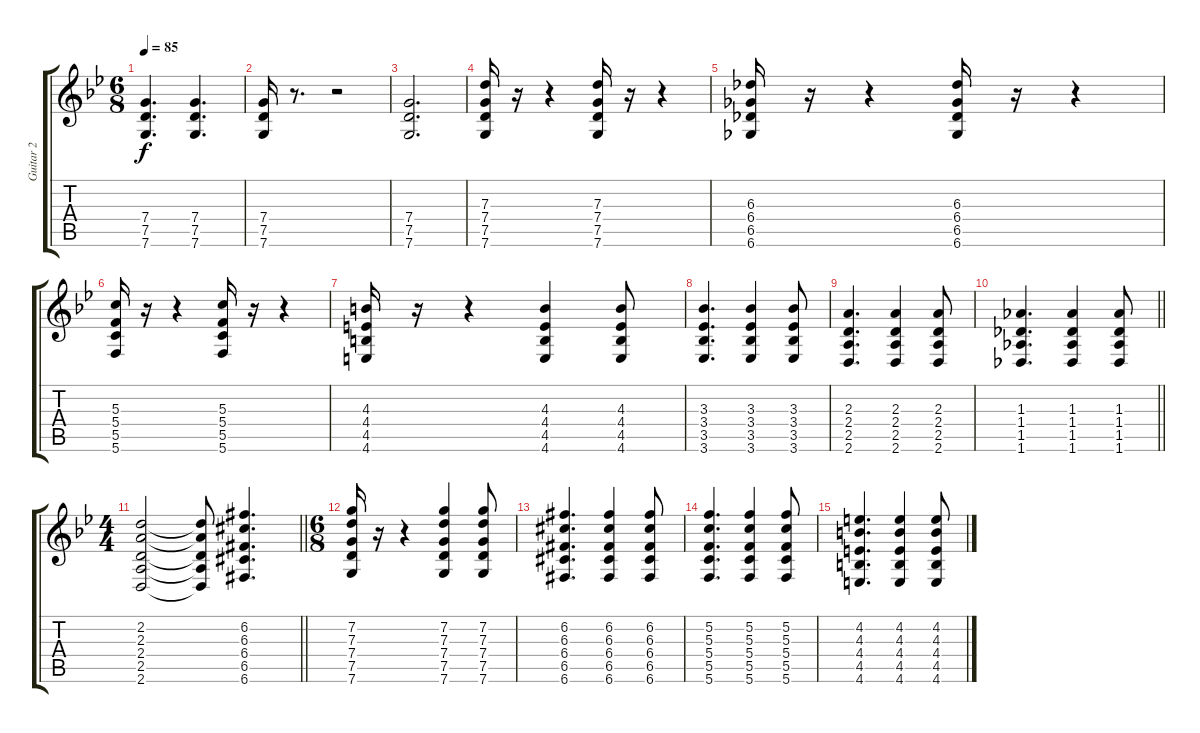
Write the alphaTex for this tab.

\track ("Guitar 2" "Guitar 2") {instrument overdrivenguitar}
\staff {score tabs}
\tuning (E4 C4 G3 C3 G2 C2) {hide}
\ts (6 8)
\tempo 85
\clef g2
\ks gminor
(7.4 7.5 7.6).4{d dy f} (7.4 7.5 7.6).4{d} |
(7.4 7.5 7.6).16 r.8{d} r.2 |
(7.4 7.5 7.6).2{d} |
(7.3 7.4 7.5 7.6).16 r.16 r.4 (7.3 7.4 7.5 7.6).16 r.16 r.4 |
(6.3 6.4 6.5 6.6).16 r.16 r.4 (6.3 6.4 6.5 6.6).16 r.16 r.4 |
(5.3 5.4 5.5 5.6).16 r.16 r.4 (5.3 5.4 5.5 5.6).16 r.16 r.4 |
(4.3 4.4 4.5 4.6).16 r.16 r.4 (4.3 4.4 4.5 4.6).4 (4.3 4.4 4.5 4.6).8 |
(3.3 3.4 3.5 3.6).4{d} (3.3 3.4 3.5 3.6).4 (3.3 3.4 3.5 3.6).8 |
(2.3 2.4 2.5 2.6).4{d} (2.3 2.4 2.5 2.6).4 (2.3 2.4 2.5 2.6).8 |
\barLineRight lightlight
(1.3 1.4 1.5 1.6).4{d} (1.3 1.4 1.5 1.6).4 (1.3 1.4 1.5 1.6).8 |
\ts (4 4)
\barLineRight lightlight
(2.2 2.3 2.4 2.5 2.6).2 (2.2{t} 2.3{t} 2.4{t} 2.5{t} 2.6{t}).8 (6.2{acc #} 6.3{acc #} 6.4{acc #} 6.5{acc #} 6.6{acc #}).4{d} |
\ts (6 8)
(7.2 7.3 7.4 7.5 7.6).16 r.16 r.4 (7.2 7.3 7.4 7.5 7.6).4 (7.2 7.3 7.4 7.5 7.6).8 |
(6.2{acc #} 6.3{acc #} 6.4{acc #} 6.5{acc #} 6.6{acc #}).4{d} (6.2{acc #} 6.3{acc #} 6.4{acc #} 6.5{acc #} 6.6{acc #}).4 (6.2{acc #} 6.3{acc #} 6.4{acc #} 6.5{acc #} 6.6{acc #}).8 |
(5.2 5.3 5.4 5.5 5.6).4{d} (5.2 5.3 5.4 5.5 5.6).4 (5.2 5.3 5.4 5.5 5.6).8 |
(4.2 4.3 4.4 4.5 4.6).4{d} (4.2 4.3 4.4 4.5 4.6).4 (4.2 4.3 4.4 4.5 4.6).8
